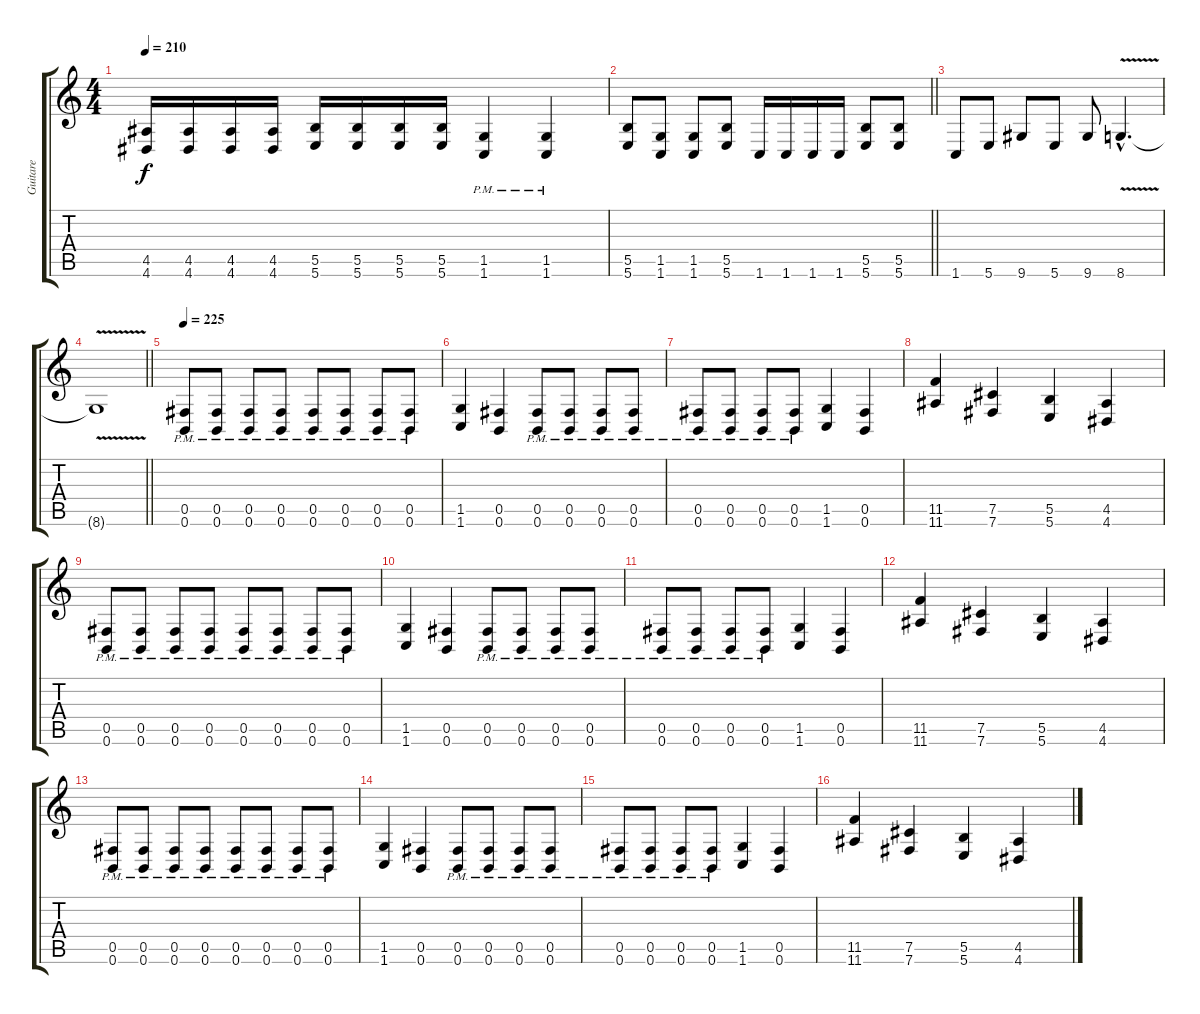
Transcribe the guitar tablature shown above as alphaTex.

\track ("Guitare" "Guitare") {instrument distortionguitar}
\staff {score tabs}
\tuning (B3 Gb3 D3 B2 Gb2 B1) {hide}
\ts (4 4)
\tempo 210
\clef g2
\ks c
(4.5 4.6).16{dy f} (4.5 4.6).16 (4.5 4.6).16 (4.5 4.6).16 (5.5 5.6).16 (5.5 5.6).16 (5.5 5.6).16 (5.5 5.6).16 (1.5{pm} 1.6{pm}).4 (1.5{pm} 1.6{pm}).4 |
\barLineRight lightlight
(5.5 5.6).8 (1.5 1.6).8 (1.5 1.6).8 (5.5 5.6).8 1.6.16 1.6.16 1.6.16 1.6.16 (5.5 5.6).8 (5.5 5.6).8 |
1.6.8 5.6.8 9.6.8 5.6.8 9.6.8 8.6{v hac}.4{d} |
\barLineRight lightlight
8.6{t}.1 |
\tempo 225
(0.5{pm} 0.6{pm}).8 (0.5{pm} 0.6{pm}).8 (0.5{pm} 0.6{pm}).8 (0.5{pm} 0.6{pm}).8 (0.5{pm} 0.6{pm}).8 (0.5{pm} 0.6{pm}).8 (0.5{pm} 0.6{pm}).8 (0.5{pm} 0.6{pm}).8 |
(1.5 1.6).4 (0.5 0.6).4 (0.5{pm} 0.6{pm}).8 (0.5{pm} 0.6{pm}).8 (0.5{pm} 0.6{pm}).8 (0.5{pm} 0.6{pm}).8 |
(0.5{pm} 0.6{pm}).8 (0.5{pm} 0.6{pm}).8 (0.5{pm} 0.6{pm}).8 (0.5{pm} 0.6{pm}).8 (1.5 1.6).4 (0.5 0.6).4 |
(11.5 11.6).4 (7.5 7.6).4 (5.5 5.6).4 (4.5 4.6).4 |
(0.5{pm} 0.6{pm}).8 (0.5{pm} 0.6{pm}).8 (0.5{pm} 0.6{pm}).8 (0.5{pm} 0.6{pm}).8 (0.5{pm} 0.6{pm}).8 (0.5{pm} 0.6{pm}).8 (0.5{pm} 0.6{pm}).8 (0.5{pm} 0.6{pm}).8 |
(1.5 1.6).4 (0.5 0.6).4 (0.5{pm} 0.6{pm}).8 (0.5{pm} 0.6{pm}).8 (0.5{pm} 0.6{pm}).8 (0.5{pm} 0.6{pm}).8 |
(0.5{pm} 0.6{pm}).8 (0.5{pm} 0.6{pm}).8 (0.5{pm} 0.6{pm}).8 (0.5{pm} 0.6{pm}).8 (1.5 1.6).4 (0.5 0.6).4 |
(11.5 11.6).4 (7.5 7.6).4 (5.5 5.6).4 (4.5 4.6).4 |
(0.5{pm} 0.6{pm}).8 (0.5{pm} 0.6{pm}).8 (0.5{pm} 0.6{pm}).8 (0.5{pm} 0.6{pm}).8 (0.5{pm} 0.6{pm}).8 (0.5{pm} 0.6{pm}).8 (0.5{pm} 0.6{pm}).8 (0.5{pm} 0.6{pm}).8 |
(1.5 1.6).4 (0.5 0.6).4 (0.5{pm} 0.6{pm}).8 (0.5{pm} 0.6{pm}).8 (0.5{pm} 0.6{pm}).8 (0.5{pm} 0.6{pm}).8 |
(0.5{pm} 0.6{pm}).8 (0.5{pm} 0.6{pm}).8 (0.5{pm} 0.6{pm}).8 (0.5{pm} 0.6{pm}).8 (1.5 1.6).4 (0.5 0.6).4 |
(11.5 11.6).4 (7.5 7.6).4 (5.5 5.6).4 (4.5 4.6).4
